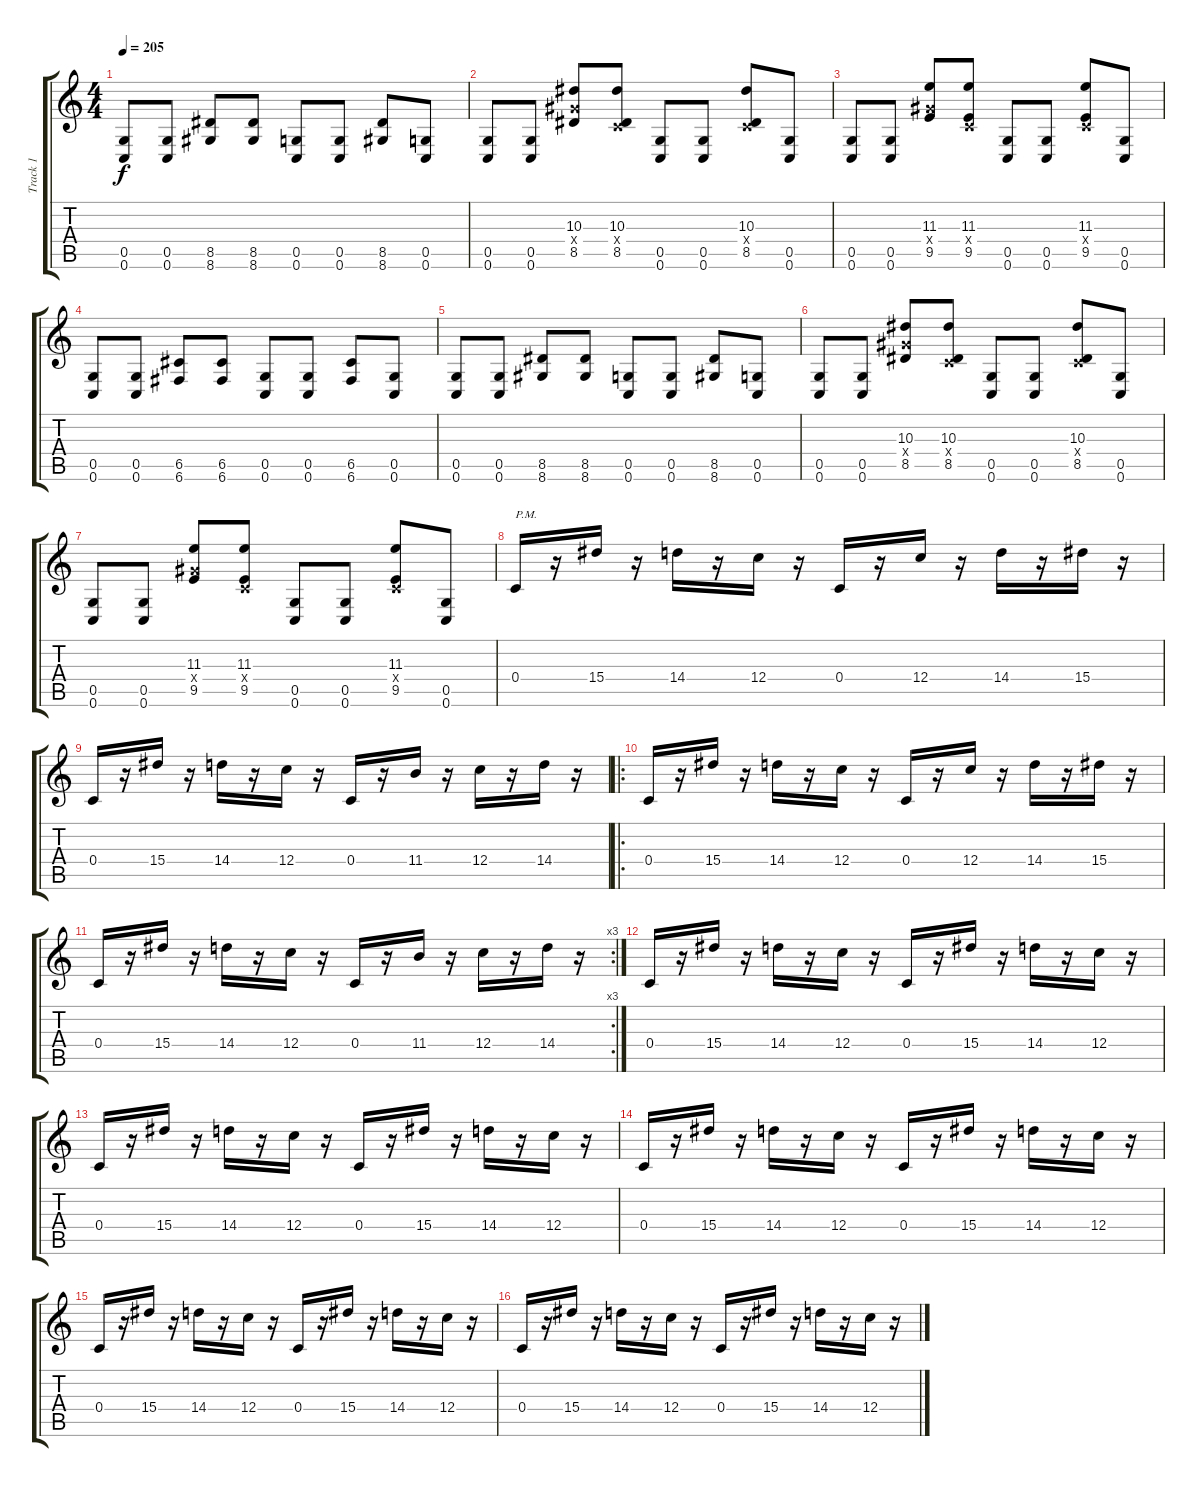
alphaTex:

\track ("Track 1" "Track 1") {instrument overdrivenguitar}
\staff {score tabs}
\tuning (D4 A3 F3 C3 G2 C2) {hide}
\ts (4 4)
\tempo 205
\clef g2
\ks c
(0.5 0.6).8{dy f} (0.5 0.6).8 (8.5 8.6).8 (8.5 8.6).8 (0.5 0.6).8 (0.5 0.6).8 (8.5 8.6).8 (0.5 0.6).8 |
(0.5 0.6).8 (0.5 0.6).8 (10.3 8.4{x} 8.5).8 (10.3 0.4{x} 8.5).8 (0.5 0.6).8 (0.5 0.6).8 (10.3 0.4{x} 8.5).8 (0.5 0.6).8 |
(0.5 0.6).8 (0.5 0.6).8 (11.3 8.4{x} 9.5).8 (11.3 0.4{x} 9.5).8 (0.5 0.6).8 (0.5 0.6).8 (11.3 0.4{x} 9.5).8 (0.5 0.6).8 |
(0.5 0.6).8 (0.5 0.6).8 (6.5 6.6).8 (6.5 6.6).8 (0.5 0.6).8 (0.5 0.6).8 (6.5 6.6).8 (0.5 0.6).8 |
(0.5 0.6).8 (0.5 0.6).8 (8.5 8.6).8 (8.5 8.6).8 (0.5 0.6).8 (0.5 0.6).8 (8.5 8.6).8 (0.5 0.6).8 |
(0.5 0.6).8 (0.5 0.6).8 (10.3 8.4{x} 8.5).8 (10.3 0.4{x} 8.5).8 (0.5 0.6).8 (0.5 0.6).8 (10.3 0.4{x} 8.5).8 (0.5 0.6).8 |
(0.5 0.6).8 (0.5 0.6).8 (11.3 8.4{x} 9.5).8 (11.3 0.4{x} 9.5).8 (0.5 0.6).8 (0.5 0.6).8 (11.3 0.4{x} 9.5).8 (0.5 0.6).8 |
0.4.16{txt "P.M." volume 9} r.16 15.4.16 r.16 14.4.16 r.16 12.4.16 r.16 0.4.16 r.16 12.4.16 r.16 14.4.16 r.16 15.4.16 r.16 |
0.4.16 r.16 15.4.16 r.16 14.4.16 r.16 12.4.16 r.16 0.4.16 r.16 11.4.16 r.16 12.4.16 r.16 14.4.16 r.16 |
\ro
0.4.16{volume 9} r.16 15.4.16 r.16 14.4.16 r.16 12.4.16 r.16 0.4.16 r.16 12.4.16 r.16 14.4.16 r.16 15.4.16 r.16 |
\rc 3
0.4.16 r.16 15.4.16 r.16 14.4.16 r.16 12.4.16 r.16 0.4.16 r.16 11.4.16 r.16 12.4.16 r.16 14.4.16 r.16 |
0.4.16 r.16 15.4.16 r.16 14.4.16 r.16 12.4.16 r.16 0.4.16 r.16 15.4.16 r.16 14.4.16 r.16 12.4.16 r.16 |
0.4.16 r.16 15.4.16 r.16 14.4.16 r.16 12.4.16 r.16 0.4.16 r.16 15.4.16 r.16 14.4.16 r.16 12.4.16 r.16 |
0.4.16 r.16 15.4.16 r.16 14.4.16 r.16 12.4.16 r.16 0.4.16 r.16 15.4.16 r.16 14.4.16 r.16 12.4.16 r.16 |
0.4.16 r.16 15.4.16 r.16 14.4.16 r.16 12.4.16 r.16 0.4.16 r.16 15.4.16 r.16 14.4.16 r.16 12.4.16 r.16 |
0.4.16 r.16 15.4.16 r.16 14.4.16 r.16 12.4.16 r.16 0.4.16 r.16 15.4.16 r.16 14.4.16 r.16 12.4.16 r.16
